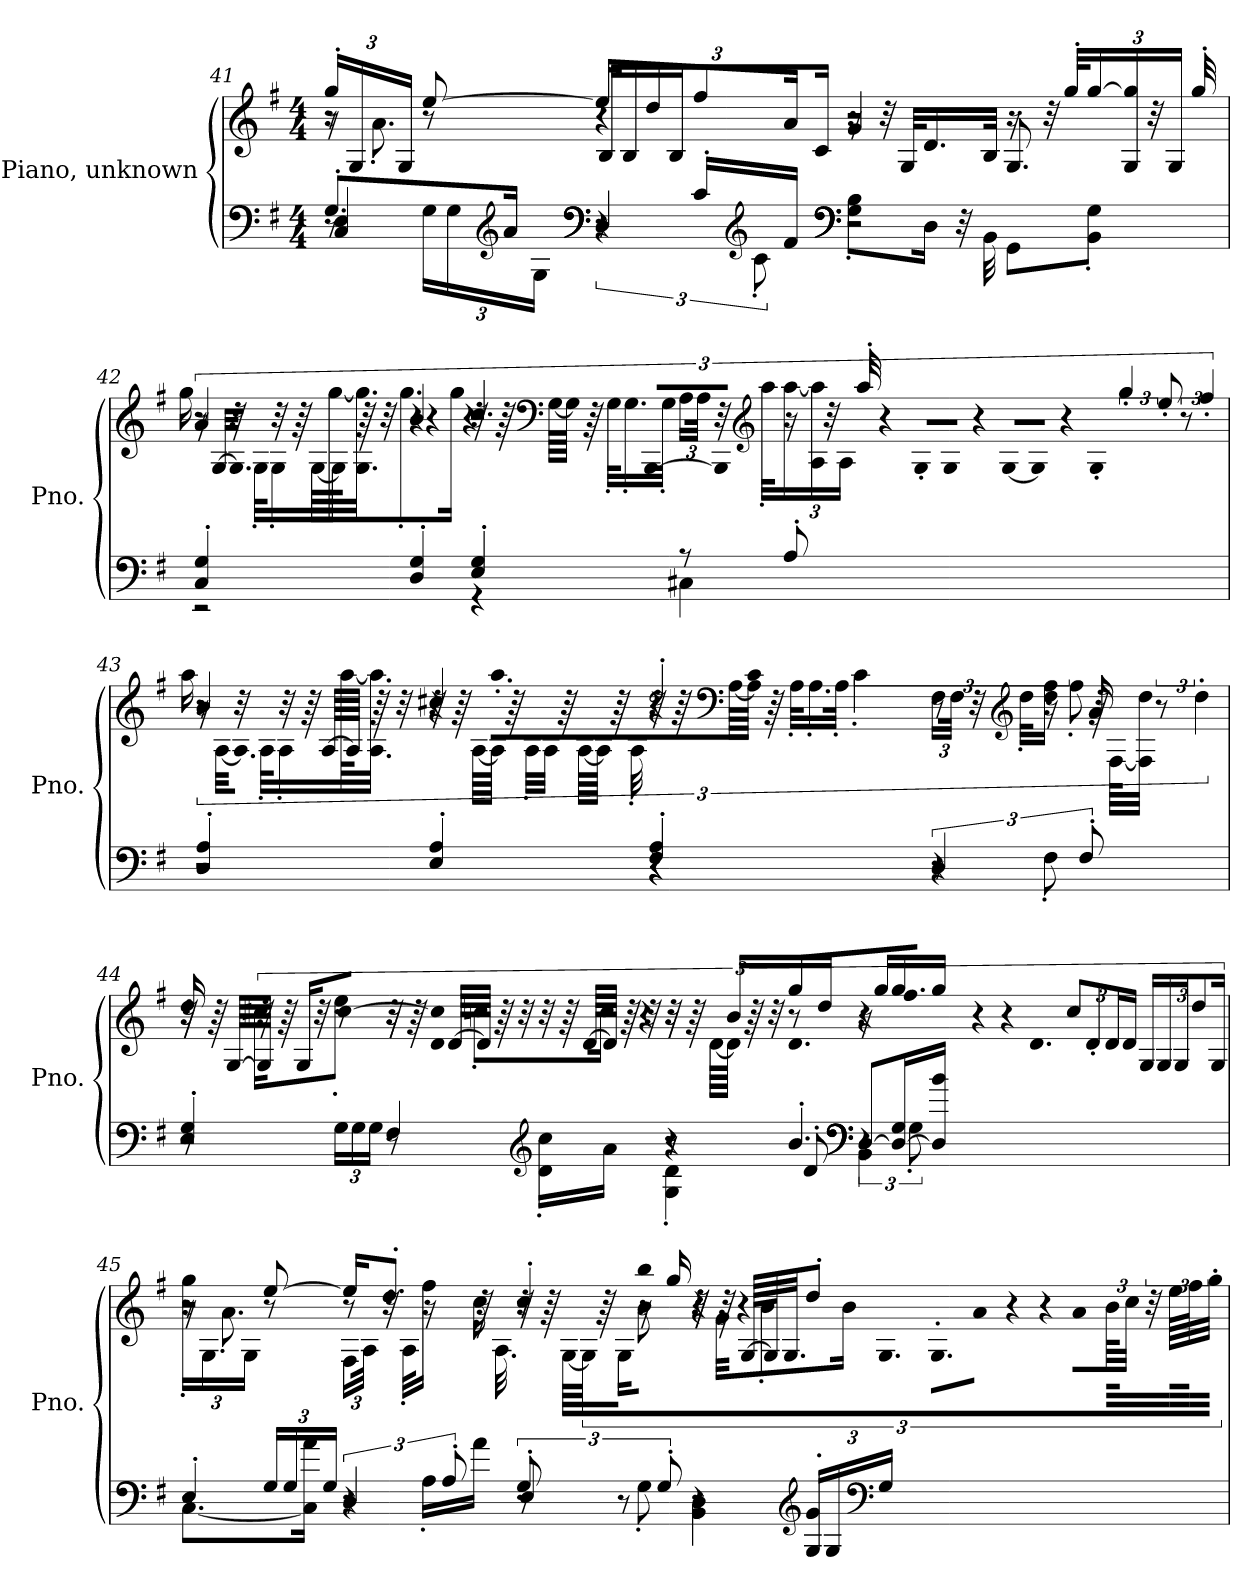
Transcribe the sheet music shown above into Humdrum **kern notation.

**kern	**kern
*part1	*part1
*staff2	*staff1
*I"Piano, unknown	*
*I'Pno.	*
!!LO:LB:g=z
*clefF4	*clefG2
*k[f#]	*k[f#]
*M4/4	*M4/4
=41	=41
*^	*^
*	*^	*	*^
*	*	*	*	*	*Xbrackettup
8.G'/L	8r	4C/ 4E/	8r	16r	24gg'/LL
.	.	.	.	.	24G/
.	.	.	.	8.a'\	.
.	.	.	.	.	24G/JJ
*	*Xbrackettup	*	*	*	*
.	24G\LL	.	[8ee/	.	8r
.	24G\	.	.	.	.
*clefG2	*	*	*	*	*
16a/Jk	.	.	.	.	.
.	24G\JJ	.	.	.	.
*clefF4	*	*	*	*	*
*	*brackettup	*	*	*	*
8r	6r	4D/	16ee/KL]	4r	24B/LL
.	.	.	.	.	24B/
.	.	.	8dd/	.	.
.	.	.	.	.	24B/J
16c'/LL	.	.	.	.	12ff#/
*clefG2	*	*	*	*	*
.	12c'\	.	.	.	.
16f#/JJ	.	.	16a/Jk	.	.
.	.	.	.	.	24c/Jk
*clefF4	*	*	*	*	*
2r	8G\' 8B\'L	2r	4g/	2r	16r
.	.	.	.	.	32r
.	.	.	.	.	32G/KLL
.	16D\Jk	.	.	.	16.d/
.	32r	.	.	.	.
.	32BB\	.	.	.	32B/JJk
.	8GG\L	.	8.G'/	.	16r
.	.	.	.	.	32r
.	.	.	.	.	32gg'/KLL
.	8BB\' 8G\'J	.	.	.	[24gg/
.	.	.	.	.	24G/ 24gg/]
.	.	.	32r	.	.
.	.	.	.	.	24G/JJ
.	.	.	32gg'/	.	.
*	*v	*v	*	*	*
!!LO:LB:g=z
=42	=42	=42	=42	=42
*	*	*	*	*brackettup
*	*	*	*	*^
4C/' 4G/'	2r	4a/	16gg\	24r	8r
.	.	.	.	[48G/KKL	.
.	.	.	32r	8.G/J]	.
.	.	.	32G'\KLL	.	.
.	.	.	16G'\	.	32r
.	.	.	.	.	64r
.	.	.	.	.	[64G\LLLL
.	.	.	[64gg\KL	.	64G\JJJJ]
.	.	.	32.G\ 32.gg\]JJ	.	64r
.	.	.	.	.	32r
4D/' 4G/'	.	4b/	8.gg'\	32r	4r
.	.	.	.	64r	.
.	.	.	.	[64G/LLLL	.
.	.	.	.	64G/JJJJ]	.
.	.	.	.	64r	.
.	.	.	.	32G'/LLL	.
.	.	.	.	32G/JJJ	.
.	.	.	.	64r	.
.	.	.	.	[64G/LLLL	.
.	.	.	16gg\Jk	64G/JJJJ]	.
.	.	.	.	64r	.
.	.	.	.	32G'/	.
4E/' 4G/'	4r	4.cc/	32r	6gg'/	2r
.	.	.	64r	.	.
*	*	*clefF4	*	*	*
.	.	.	[64G\LLLL	.	.
.	.	.	64G\JJJJ]	.	.
.	.	.	64r	.	.
.	.	.	32G'\KLL	.	.
.	.	.	16.G'\	.	.
.	.	.	.	12G'/	.
.	.	.	32G'\JJk	.	.
*	*	*	*Xbrackettup	*	*
8r	4C#X\	.	24A\LL	12r	.
.	.	.	48A\JJk	.	.
.	.	.	32r	.	.
.	.	.	.	6A'/	.
*	*	*clefG2	*	*	*
.	.	.	32aa'\KLL	.	.
8A'/	.	16r	[24aa\	.	.
.	.	.	24A\ 24aa\]	.	.
.	.	32r	.	.	.
.	.	.	24A\JJ	.	.
.	.	32aa'/	.	.	.
!!LO:PB:g=z	!!	!!	!!
=43	=43	=43	=43	=43	=43
*	*^	*	*	*	*
*	*	*	*	*brackettup	*	*
4D/' 4A/'	2r	2r	4b/	24r	8r	16aa\
.	.	.	.	[48A\KKL	.	.
.	.	.	.	8.A\J]	.	32r
.	.	.	.	.	.	32A'\KLL
.	.	.	.	.	32r	16A'\
.	.	.	.	.	64r	.
.	.	.	.	.	[64A/LLLL	.
.	.	.	.	.	64A/JJJJ]	[64aa\KL
.	.	.	.	.	64r	32.A\ 32.aa\]JJJ
.	.	.	.	.	32r	.
4E/' 4A/'	.	.	4cc#X/	8.aa'\L	4r	32r
.	.	.	.	.	.	64r
.	.	.	.	.	.	[64A\LLLL
.	.	.	.	.	.	64A\JJJJ]
.	.	.	.	.	.	64r
.	.	.	.	.	.	32A'\LLL
.	.	.	.	.	.	32A\JJJ
.	.	.	.	.	.	64r
.	.	.	.	.	.	[64A\LLLL
.	.	.	.	16aa\Jk	.	64A\JJJJ]
.	.	.	.	.	.	64r
.	.	.	.	.	.	32A'\
4F#/' 4A/'	4r	4r	2dd'/	6aa'\	4r	32r
.	.	.	.	.	.	64r
*	*	*	*clefF4	*	*	*
.	.	.	.	.	.	[64A\LLLL
.	.	.	.	.	.	64A\JJJJ]
.	.	.	.	.	.	64r
.	.	.	.	.	.	32A'\KLL
.	.	.	.	.	.	16.A'\
.	.	.	.	12A'\	.	.
.	.	.	.	.	.	32A'\JJk
*	*	*	*	*	*	*Xbrackettup
6r	8r	4D/	.	12r	8r	24F#\LL
.	.	.	.	.	.	48F#\JJk
.	.	.	.	.	.	32r
.	.	.	.	6F#'\	.	.
*	*	*	*clefG2	*	*	*
.	.	.	.	.	.	32dd'\KLL
.	8F#'\	.	.	.	16r	16dd\ 16ff#\JJ
12F#'/	.	.	.	.	.	.
.	.	.	.	.	16a/	64r
.	.	.	.	.	.	[64F#\KLLL
.	.	.	.	.	.	32F#\] 32dd\JJJ
*	*	*	*	*	*v	*v
!!LO:LB:g=z
=44	=44	=44	=44	=44	=44
*	*	*^	*	*	*
2r	8r	4E/' 4G/'	2r	32r	16r	16dd/
.	.	.	.	64r	.	.
.	.	.	.	[64G/LLLL	.	.
*	*	*	*	*	*	*brackettup
.	.	.	.	64G/JJJJ]	16cc#X\KL	48r
.	.	.	.	64r	.	.
.	.	.	.	.	.	24G/KL
.	.	.	.	32r	.	.
*	*Xbrackettup	*	*	*	*	*
.	24G\LL	.	.	8r	8ee'\J	[8cc#/J
.	24G\	.	.	.	.	.
.	24G\JJ	.	.	.	.	.
.	8r	4F#/	.	32r	16r	16d/ 16cc#/]
.	.	.	.	64r	.	.
.	.	.	.	[64d/LLLL	.	.
.	.	.	.	64d/JJJJ]	8ccn'\L	64r
.	.	.	.	64r	.	32.d/LLL
.	.	.	.	32r	.	.
*clefG2	*	*	*	*	*	*
.	16d\' 16cc\'LL	.	.	32r	.	32.ff#/JJJ
.	.	.	.	64r	.	.
.	.	.	.	[64d/LLLL	.	64r
.	16a\JJ	.	.	64d/JJJJ]	16cc\Jk	64r
.	.	.	.	64r	.	32.d/
.	.	.	.	32r	.	.
*	*	*	*	*	*	*Xbrackettup
8r	4G\' 4d\'	8r	4r	16r	32r	12cc/L
.	.	.	.	.	64r	.
.	.	.	.	.	[64d\LLLL	.
.	.	.	.	16b/LL	64d\JJJJ]	.
.	.	.	.	.	64r	.
.	.	.	.	.	.	12d'/
.	.	.	.	.	32r	.
4.b'/	.	8d'/	.	16gg/	8r	.
.	.	.	.	.	.	24d/L
.	.	.	.	16dd/JJ	.	.
.	.	.	.	.	.	24d/JJ
*clefF4	*	*	*	*	*	*
*	*brackettup	*	*	*	*	*
.	6r	[8D/L	4BB\	16r	4r	24G/LL
.	.	.	.	.	.	24G/
.	.	.	.	16gg/LL	.	.
.	.	.	.	.	.	24G/J
.	.	16D/_ 16G/L	.	16gg/	.	12dd/
.	12G'\	.	.	.	.	.
.	.	16D/] 16b/JJ	.	16gg/JJ	.	.
.	.	.	.	.	.	24G/Jk
*	*	*v	*v	*	*	*
!!LO:LB:g=z
=45	=45	=45	=45	=45	=45
*	*	*	*	*	*^
8r	[8.C\L	4E'/	2r	16r	8r	24gg'\LL
.	.	.	.	.	.	24G\
.	.	.	.	8.a'\	.	.
.	.	.	.	.	.	24G\JJ
*Xbrackettup	*	*	*	*	*	*
24G/LL	.	.	.	.	[8ee/	8r
24G/	.	.	.	.	.	.
.	16C\] 16a\Jk	.	.	.	.	.
24G/JJ	.	.	.	.	.	.
*brackettup	*	*	*	*	*	*
6r	8r	4D/	.	8r	16ee/KL]	24F#\LL
.	.	.	.	.	.	48A\JJk
.	.	.	.	.	8.dd'/J	32r
.	.	.	.	.	.	32A'\KLL
.	16A'\LL	.	.	16r	.	16ff#\JJ
12A'/	.	.	.	.	.	.
.	16a\JJ	.	.	16cc\	.	64r
.	.	.	.	.	.	32.A\
12G'/	8r	4E/	8r	8r	4cc'/	32r
.	.	.	.	.	.	64r
.	.	.	.	.	.	[64G\LLLL
*	*	*	*	*	*	*brackettup
.	.	.	.	.	.	96G\JJJJ]
.	.	.	.	.	.	96r
12r	.	.	.	.	.	24G\LL
.	8G'\	.	16r	8b\	.	16bb\JJ
12G'/	.	.	.	.	.	.
.	.	.	16gg/	.	.	64r
.	.	.	.	.	.	32.G\
8r	4BB\ 4D\	4r	4r	32r	32r	16.G'\LL
.	.	.	.	32g\KKL	64r	.
.	.	.	.	.	[64G/LLLL	.
.	.	.	.	8b'\	64G/J]	.
.	.	.	.	.	32.G/JJ	.
.	.	.	.	.	.	32a\JJk
*clefG2	*	*	*	*	*	*
*Xbrackettup	*	*	*	*	*	*
24G/' 24g/'LL	.	.	.	.	8dd'/J	64r
.	.	.	.	.	.	128r
.	.	.	.	.	.	128a\KLLLL
*	*	*	*	*	*	*Xbrackettup
.	.	.	.	.	.	96b\J
24G/	.	.	.	.	.	48cc\JJJ
*	*	*	*	*	*	*brackettup
.	.	.	.	16b\Jk	.	48r
*clefF4	*	*	*	*	*	*
24G/JJ	.	.	.	.	.	96ee\LLLL
.	.	.	.	.	.	96ff#\J
.	.	.	.	.	.	48gg'\JJJ
*v	*v	*v	*	*	*	*
*	*v	*v	*v	*v
=	=
*-	*-
